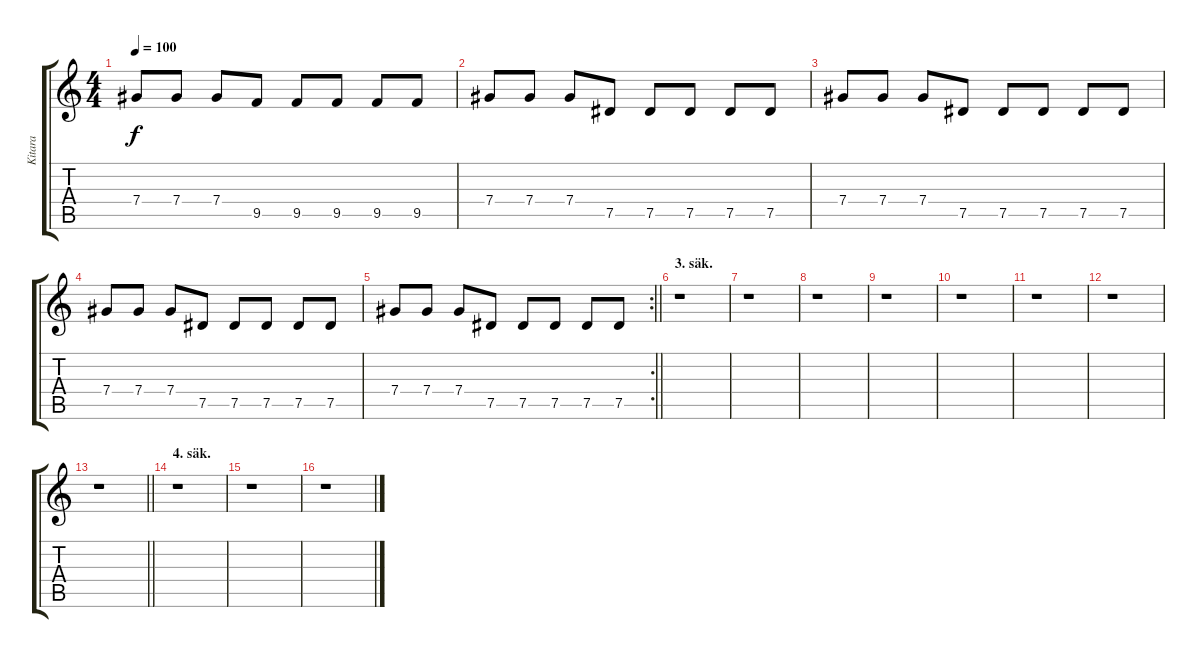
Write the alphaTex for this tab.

\track ("Kitara" "Kitara") {instrument distortionguitar}
\staff {score tabs}
\tuning (Eb4 Bb3 Gb3 Db3 Ab2 Db2) {hide}
\ts (4 4)
\tempo 100
\clef g2
\ks c
7.4.8{dy f} 7.4.8 7.4.8 9.5.8 9.5.8 9.5.8 9.5.8 9.5.8 |
7.4.8 7.4.8 7.4.8 7.5.8 7.5.8 7.5.8 7.5.8 7.5.8 |
7.4.8 7.4.8 7.4.8 7.5.8 7.5.8 7.5.8 7.5.8 7.5.8 |
7.4.8 7.4.8 7.4.8 7.5.8 7.5.8 7.5.8 7.5.8 7.5.8 |
\rc 2
\barLineRight lightlight
7.4.8 7.4.8 7.4.8 7.5.8 7.5.8 7.5.8 7.5.8 7.5.8 |
\section ("" "3. säk.")
r.1 |
r.1 |
r.1 |
r.1 |
r.1 |
r.1 |
r.1 |
\barLineRight lightlight
r.1 |
\section ("" "4. säk.")
r.1 |
r.1 |
r.1
